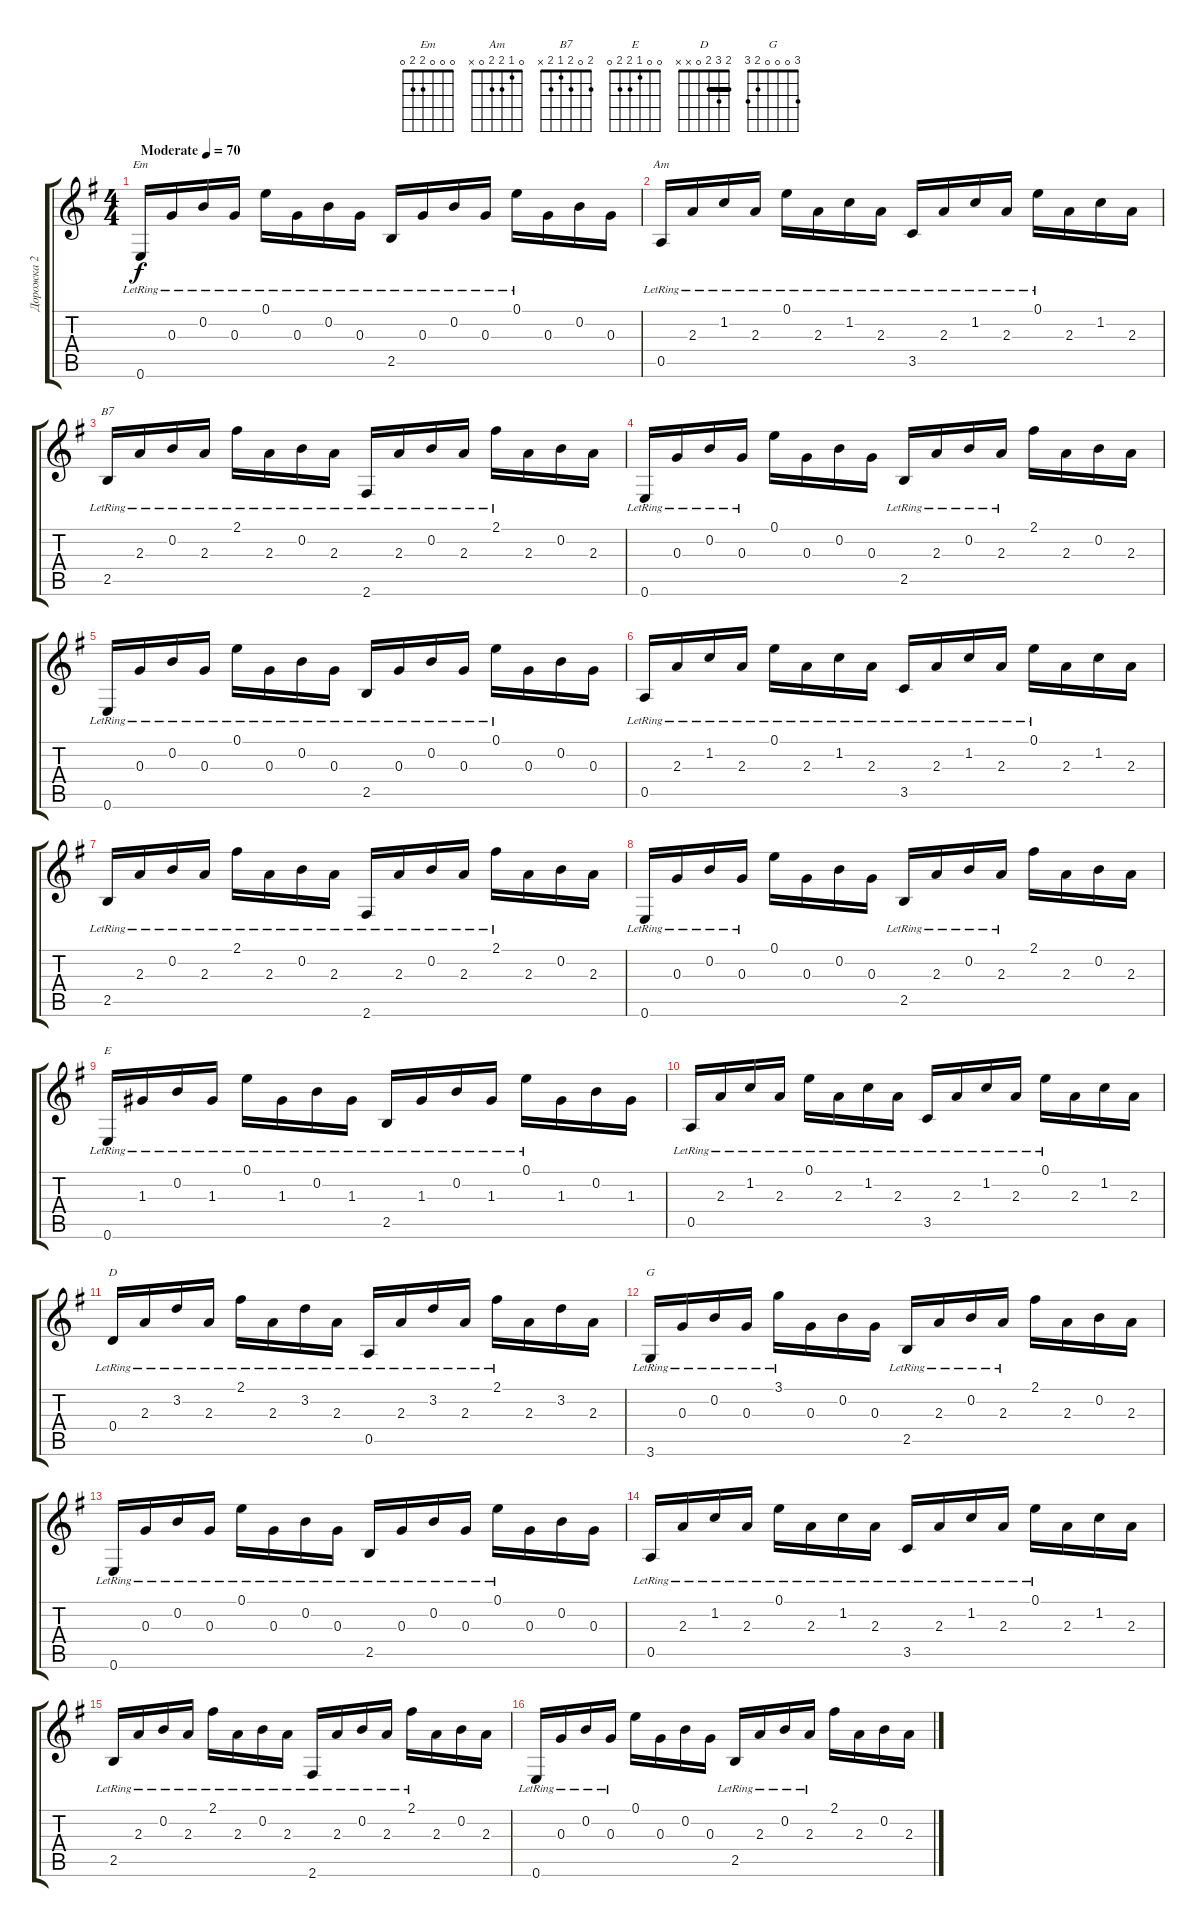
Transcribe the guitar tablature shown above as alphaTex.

\track ("Дорожка 2" "Дорожка 2") {instrument acousticguitarnylon}
\staff {score tabs}
\tuning (E4 B3 G3 D3 A2 E2) {hide}
\chord ("Em" 0 0 0 2 2 0)
\chord ("Am" 0 1 2 2 0 x)
\chord ("B7" 2 0 2 1 2 x)
\chord ("E" 0 0 1 2 2 0)
\chord ("D" 2 3 2 0 x x) {barre 2}
\chord ("G" 3 0 0 0 2 3)
\ts (4 4)
\tempo (70 "Moderate")
\clef g2
\ks eminor
0.6{lr}.16{ch "Em" dy f instrument acousticguitarnylon} 0.3{lr}.16 0.2{lr}.16 0.3{lr}.16 0.1{lr}.16 0.3{lr}.16 0.2{lr}.16 0.3{lr}.16 2.5{lr}.16 0.3{lr}.16 0.2{lr}.16 0.3{lr}.16 0.1{lr}.16 0.3.16 0.2.16 0.3.16 |
0.5{lr}.16{ch "Am"} 2.3{lr}.16 1.2{lr}.16 2.3{lr}.16 0.1{lr}.16 2.3{lr}.16 1.2{lr}.16 2.3{lr}.16 3.5{lr}.16 2.3{lr}.16 1.2{lr}.16 2.3{lr}.16 0.1{lr}.16 2.3.16 1.2.16 2.3.16 |
2.5{lr}.16{ch "B7"} 2.3{lr}.16 0.2{lr}.16 2.3{lr}.16 2.1{lr}.16 2.3{lr}.16 0.2{lr}.16 2.3{lr}.16 2.6{lr}.16 2.3{lr}.16 0.2{lr}.16 2.3{lr}.16 2.1{lr}.16 2.3.16 0.2.16 2.3.16 |
0.6{lr}.16 0.3{lr}.16 0.2{lr}.16 0.3{lr}.16 0.1.16 0.3.16 0.2.16 0.3.16 2.5{lr}.16 2.3{lr}.16 0.2{lr}.16 2.3{lr}.16 2.1.16 2.3.16 0.2.16 2.3.16 |
0.6{lr}.16 0.3{lr}.16 0.2{lr}.16 0.3{lr}.16 0.1{lr}.16 0.3{lr}.16 0.2{lr}.16 0.3{lr}.16 2.5{lr}.16 0.3{lr}.16 0.2{lr}.16 0.3{lr}.16 0.1{lr}.16 0.3.16 0.2.16 0.3.16 |
0.5{lr}.16 2.3{lr}.16 1.2{lr}.16 2.3{lr}.16 0.1{lr}.16 2.3{lr}.16 1.2{lr}.16 2.3{lr}.16 3.5{lr}.16 2.3{lr}.16 1.2{lr}.16 2.3{lr}.16 0.1{lr}.16 2.3.16 1.2.16 2.3.16 |
2.5{lr}.16 2.3{lr}.16 0.2{lr}.16 2.3{lr}.16 2.1{lr}.16 2.3{lr}.16 0.2{lr}.16 2.3{lr}.16 2.6{lr}.16 2.3{lr}.16 0.2{lr}.16 2.3{lr}.16 2.1{lr}.16 2.3.16 0.2.16 2.3.16 |
0.6{lr}.16 0.3{lr}.16 0.2{lr}.16 0.3{lr}.16 0.1.16 0.3.16 0.2.16 0.3.16 2.5{lr}.16 2.3{lr}.16 0.2{lr}.16 2.3{lr}.16 2.1.16 2.3.16 0.2.16 2.3.16 |
0.6{lr}.16{ch "E"} 1.3{lr}.16 0.2{lr}.16 1.3{lr}.16 0.1{lr}.16 1.3{lr}.16 0.2{lr}.16 1.3{lr}.16 2.5{lr}.16 1.3{lr}.16 0.2{lr}.16 1.3{lr}.16 0.1{lr}.16 1.3.16 0.2.16 1.3.16 |
0.5{lr}.16 2.3{lr}.16 1.2{lr}.16 2.3{lr}.16 0.1{lr}.16 2.3{lr}.16 1.2{lr}.16 2.3{lr}.16 3.5{lr}.16 2.3{lr}.16 1.2{lr}.16 2.3{lr}.16 0.1{lr}.16 2.3.16 1.2.16 2.3.16 |
0.4{lr}.16{ch "D"} 2.3{lr}.16 3.2{lr}.16 2.3{lr}.16 2.1{lr}.16 2.3{lr}.16 3.2{lr}.16 2.3{lr}.16 0.5{lr}.16 2.3{lr}.16 3.2{lr}.16 2.3{lr}.16 2.1{lr}.16 2.3.16 3.2.16 2.3.16 |
3.6{lr}.16{ch "G"} 0.3{lr}.16 0.2{lr}.16 0.3{lr}.16 3.1{lr}.16 0.3.16 0.2.16 0.3.16 2.5{lr}.16 2.3{lr}.16 0.2{lr}.16 2.3{lr}.16 2.1.16 2.3.16 0.2.16 2.3.16 |
0.6{lr}.16 0.3{lr}.16 0.2{lr}.16 0.3{lr}.16 0.1{lr}.16 0.3{lr}.16 0.2{lr}.16 0.3{lr}.16 2.5{lr}.16 0.3{lr}.16 0.2{lr}.16 0.3{lr}.16 0.1{lr}.16 0.3.16 0.2.16 0.3.16 |
0.5{lr}.16 2.3{lr}.16 1.2{lr}.16 2.3{lr}.16 0.1{lr}.16 2.3{lr}.16 1.2{lr}.16 2.3{lr}.16 3.5{lr}.16 2.3{lr}.16 1.2{lr}.16 2.3{lr}.16 0.1{lr}.16 2.3.16 1.2.16 2.3.16 |
2.5{lr}.16 2.3{lr}.16 0.2{lr}.16 2.3{lr}.16 2.1{lr}.16 2.3{lr}.16 0.2{lr}.16 2.3{lr}.16 2.6{lr}.16 2.3{lr}.16 0.2{lr}.16 2.3{lr}.16 2.1{lr}.16 2.3.16 0.2.16 2.3.16 |
0.6{lr}.16 0.3{lr}.16 0.2{lr}.16 0.3{lr}.16 0.1.16 0.3.16 0.2.16 0.3.16 2.5{lr}.16 2.3{lr}.16 0.2{lr}.16 2.3{lr}.16 2.1.16 2.3.16 0.2.16 2.3.16
